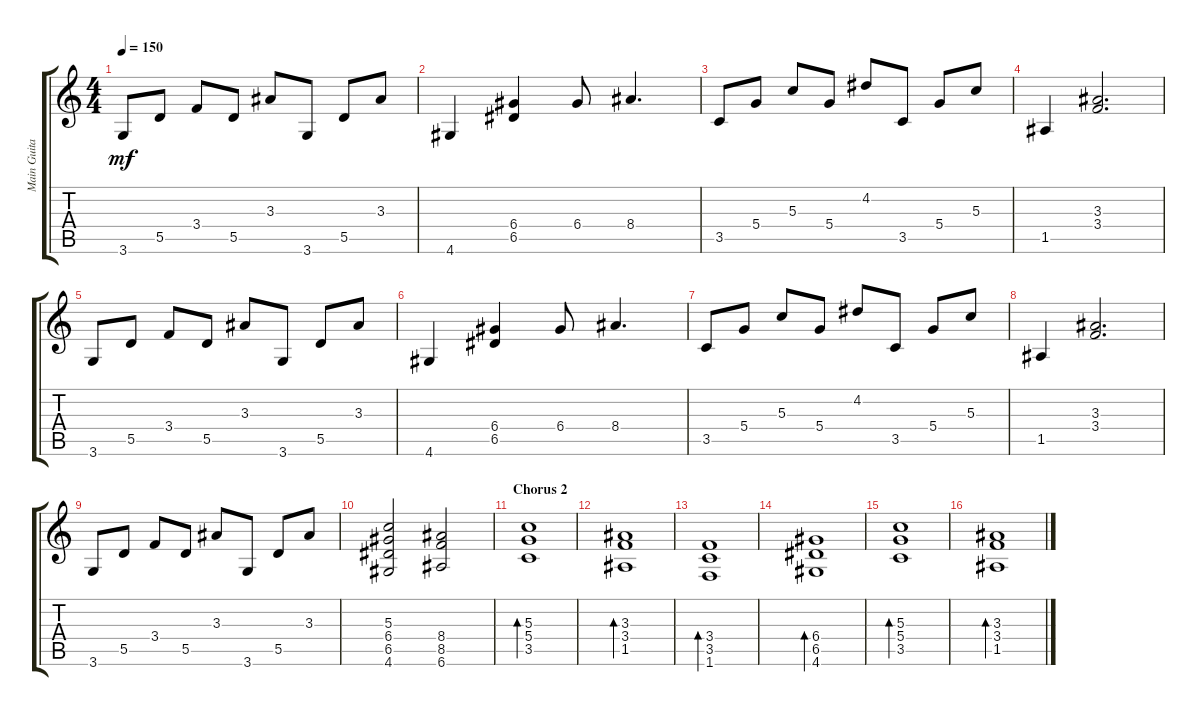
\track ("Main Guitar" "Main Guita") {instrument electricguitarclean}
\staff {score tabs}
\tuning (E4 B3 G3 D3 A2 E2) {hide}
\ts (4 4)
\tempo 150
\clef g2
\ks c
3.6.8{dy mf} 5.5.8 3.4.8 5.5.8 3.3.8 3.6.8 5.5.8 3.3.8 |
4.6.4 (6.4 6.5).4 6.4.8 8.4.4{d} |
3.5.8 5.4.8 5.3.8 5.4.8 4.2.8 3.5.8 5.4.8 5.3.8 |
1.5.4 (3.3 3.4).2{d} |
3.6.8 5.5.8 3.4.8 5.5.8 3.3.8 3.6.8 5.5.8 3.3.8 |
4.6.4 (6.4 6.5).4 6.4.8 8.4.4{d} |
3.5.8 5.4.8 5.3.8 5.4.8 4.2.8 3.5.8 5.4.8 5.3.8 |
1.5.4 (3.3 3.4).2{d} |
3.6.8 5.5.8 3.4.8 5.5.8 3.3.8 3.6.8 5.5.8 3.3.8 |
(5.3 6.4 6.5 4.6).2 (8.4 8.5 6.6).2 |
\section ("" "Chorus 2")
(5.3 5.4 3.5).1{bd 30} |
(3.3 3.4 1.5).1{bd 30} |
(3.4 3.5 1.6).1{bd 30} |
(6.4 6.5 4.6).1{bd 30} |
(5.3 5.4 3.5).1{bd 30} |
(3.3 3.4 1.5).1{bd 30}
